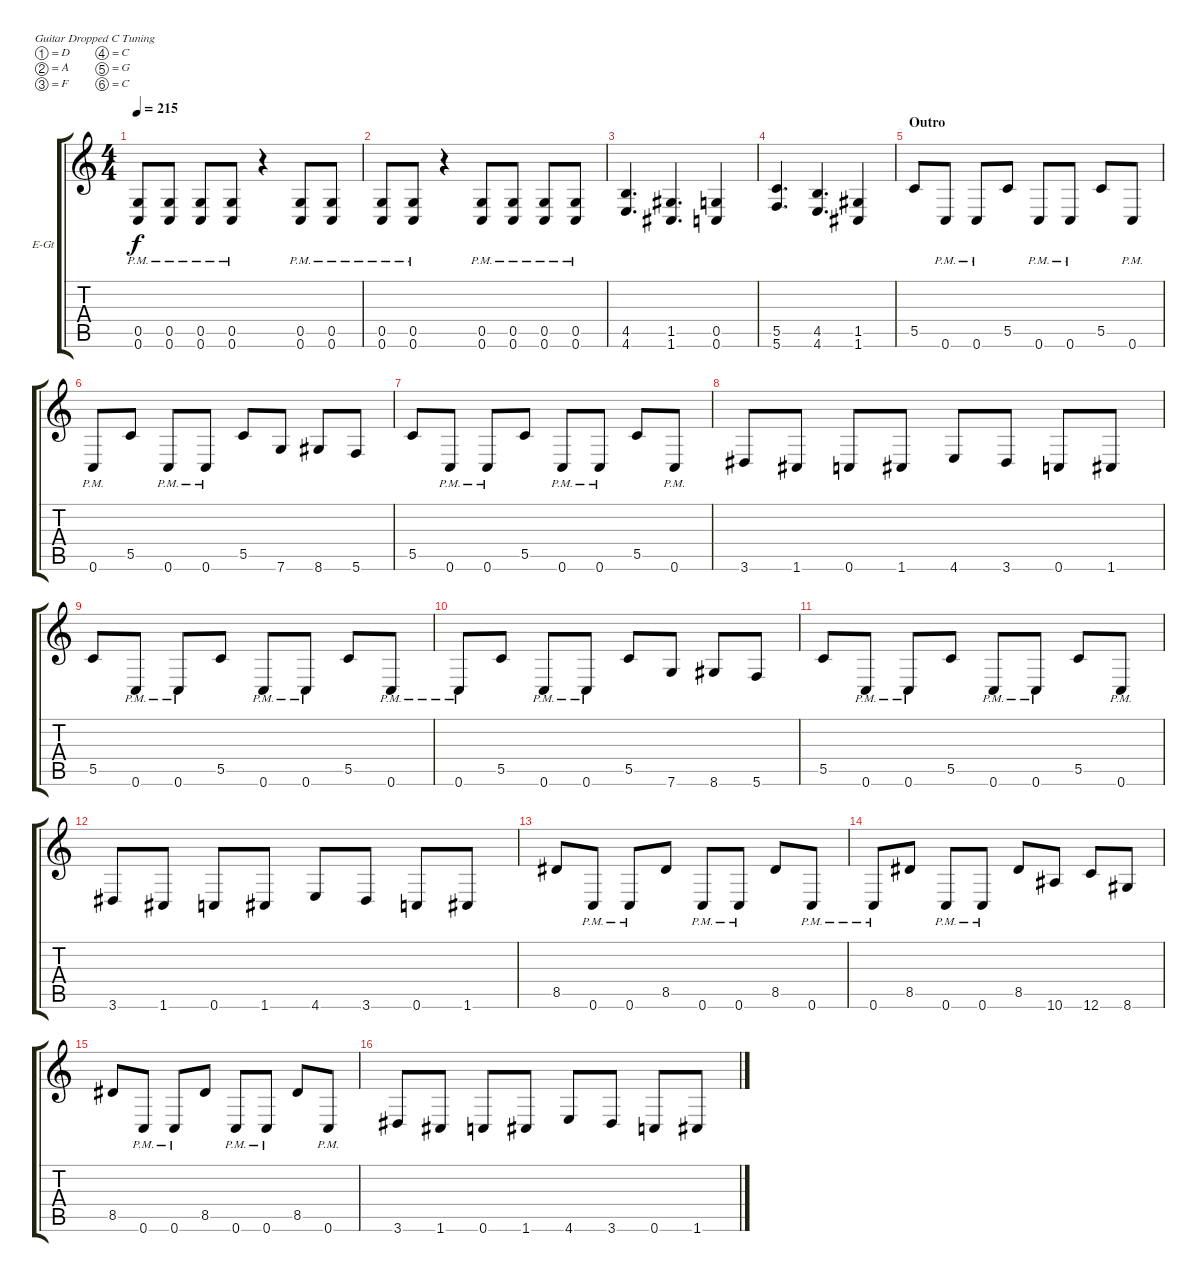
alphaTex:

\defaultSystemsLayout 4
\bracketExtendMode groupsimilarinstruments
\firstSystemTrackNameOrientation horizontal
\otherSystemsTrackNameOrientation horizontal
\track ("Guitar 2" "E-Gt") {instrument distortionguitar}
\staff {score tabs}
\tuning (D4 A3 F3 C3 G2 C2)
\ts (4 4)
\tempo 215
\clef g2
\ks c
(0.6{pm} 0.5{pm}).8{dy f} (0.6{pm} 0.5{pm}).8 (0.6{pm} 0.5{pm}).8 (0.6{pm} 0.5{pm}).8 r.4 (0.5{pm} 0.6{pm}).8 (0.6{pm} 0.5{pm}).8 |
(0.6{pm} 0.5{pm}).8 (0.6{pm} 0.5{pm}).8 r.4 (0.5{pm} 0.6{pm}).8 (0.6{pm} 0.5{pm}).8 (0.5{pm} 0.6{pm}).8 (0.6{pm} 0.5{pm}).8 |
(4.6 4.5).4{d} (1.6 1.5).4{d} (0.6 0.5).4 |
(5.6 5.5).4{d} (4.6 4.5).4{d} (1.6 1.5).4 |
\section ("" "Outro")
5.5.8 0.6{pm}.8 0.6{pm}.8 5.5.8 0.6{pm}.8 0.6{pm}.8 5.5.8 0.6{pm}.8 |
0.6{pm}.8 5.5.8 0.6{pm}.8 0.6{pm}.8 5.5.8 7.6.8 8.6.8 5.6.8 |
5.5.8 0.6{pm}.8 0.6{pm}.8 5.5.8 0.6{pm}.8 0.6{pm}.8 5.5.8 0.6{pm}.8 |
3.6.8 1.6.8 0.6.8 1.6.8 4.6.8 3.6.8 0.6.8 1.6.8 |
5.5.8 0.6{pm}.8 0.6{pm}.8 5.5.8 0.6{pm}.8 0.6{pm}.8 5.5.8 0.6{pm}.8 |
0.6{pm}.8 5.5.8 0.6{pm}.8 0.6{pm}.8 5.5.8 7.6.8 8.6.8 5.6.8 |
5.5.8 0.6{pm}.8 0.6{pm}.8 5.5.8 0.6{pm}.8 0.6{pm}.8 5.5.8 0.6{pm}.8 |
3.6.8 1.6.8 0.6.8 1.6.8 4.6.8 3.6.8 0.6.8 1.6.8 |
8.5.8 0.6{pm}.8 0.6{pm}.8 8.5.8 0.6{pm}.8 0.6{pm}.8 8.5.8 0.6{pm}.8 |
0.6{pm}.8 8.5.8 0.6{pm}.8 0.6{pm}.8 8.5.8 10.6.8 12.6.8 8.6.8 |
8.5.8 0.6{pm}.8 0.6{pm}.8 8.5.8 0.6{pm}.8 0.6{pm}.8 8.5.8 0.6{pm}.8 |
3.6.8 1.6.8 0.6.8 1.6.8 4.6.8 3.6.8 0.6.8 1.6.8
